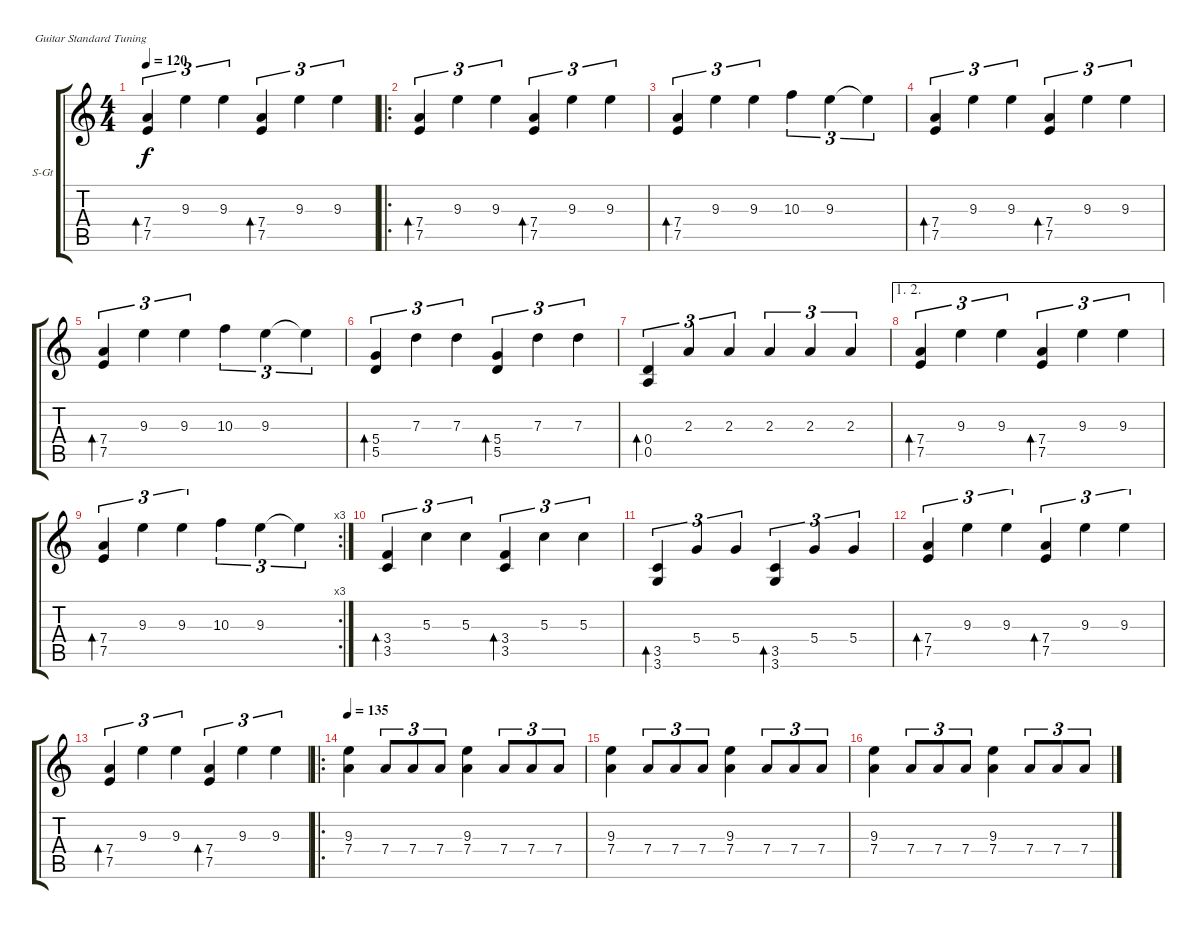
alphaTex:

\bracketExtendMode groupsimilarinstruments
\firstSystemTrackNameOrientation horizontal
\otherSystemsTrackNameOrientation horizontal
\track ("Acoustic Guitar" "S-Gt") {instrument acousticguitarsteel}
\staff {score tabs}
\tuning (E4 B3 G3 D3 A2 E2)
\ts (4 4)
\tempo 120
\clef g2
\scale
0.333333
\ks c
(7.4 7.5).4{tu (3 2) bd 480 dy f} 9.3.4{tu (3 2)} 9.3.4{tu (3 2)} (7.4 7.5).4{tu (3 2) bd 480} 9.3.4{tu (3 2)} 9.3.4{tu (3 2)} |
\ro
\scale
0.374359 (7.4 7.5).4{tu (3 2) bd 480} 9.3.4{tu (3 2)} 9.3.4{tu (3 2)} (7.4 7.5).4{tu (3 2) bd 480} 9.3.4{tu (3 2)} 9.3.4{tu (3 2)} |
\scale
0.312821 (7.4 7.5).4{tu (3 2) bd 480} 9.3.4{tu (3 2)} 9.3.4{tu (3 2)} 10.3.4{tu (3 2)} 9.3.4{tu (3 2)} 9.3{t}.4{tu (3 2)} |
\scale
0.312821 (7.4 7.5).4{tu (3 2) bd 480} 9.3.4{tu (3 2)} 9.3.4{tu (3 2)} (7.4 7.5).4{tu (3 2) bd 480} 9.3.4{tu (3 2)} 9.3.4{tu (3 2)} |
\scale
0.333333 (7.4 7.5).4{tu (3 2) bd 480} 9.3.4{tu (3 2)} 9.3.4{tu (3 2)} 10.3.4{tu (3 2)} 9.3.4{tu (3 2)} 9.3{t}.4{tu (3 2)} |
\scale
0.333333 (5.4 5.5).4{tu (3 2) bd 480} 7.3.4{tu (3 2)} 7.3.4{tu (3 2)} (5.4 5.5).4{tu (3 2) bd 480} 7.3.4{tu (3 2)} 7.3.4{tu (3 2)} |
\scale
0.333333 (0.4 0.5).4{tu (3 2) bd 480} 2.3.4{tu (3 2)} 2.3.4{tu (3 2)} 2.3.4{tu (3 2)} 2.3.4{tu (3 2)} 2.3.4{tu (3 2)} |
\ae (1 2)
\scale
0.322751 (7.4 7.5).4{tu (3 2) bd 480} 9.3.4{tu (3 2)} 9.3.4{tu (3 2)} (7.4 7.5).4{tu (3 2) bd 480} 9.3.4{tu (3 2)} 9.3.4{tu (3 2)} |
\rc 3
\scale
0.354497 (7.4 7.5).4{tu (3 2) bd 480} 9.3.4{tu (3 2)} 9.3.4{tu (3 2)} 10.3.4{tu (3 2)} 9.3.4{tu (3 2)} 9.3{t}.4{tu (3 2)} |
\scale
0.322751 (3.4 3.5).4{tu (3 2) bd 480} 5.3.4{tu (3 2)} 5.3.4{tu (3 2)} (3.4 3.5).4{tu (3 2) bd 480} 5.3.4{tu (3 2)} 5.3.4{tu (3 2)} |
\scale
0.333333 (3.5 3.6).4{tu (3 2) bd 480} 5.4.4{tu (3 2)} 5.4.4{tu (3 2)} (3.5 3.6).4{tu (3 2) bd 480} 5.4.4{tu (3 2)} 5.4.4{tu (3 2)} |
\scale
0.333333 (7.4 7.5).4{tu (3 2) bd 480} 9.3.4{tu (3 2)} 9.3.4{tu (3 2)} (7.4 7.5).4{tu (3 2) bd 480} 9.3.4{tu (3 2)} 9.3.4{tu (3 2)} |
\scale
0.333333 (7.4 7.5).4{tu (3 2) bd 480} 9.3.4{tu (3 2)} 9.3.4{tu (3 2)} (7.4 7.5).4{tu (3 2) bd 240} 9.3.4{tu (3 2)} 9.3.4{tu (3 2)} |
\ro
\tempo 135
\scale
0.374359 (9.3 7.4).4 7.4.8{tu (3 2)} 7.4.8{tu (3 2)} 7.4.8{tu (3 2)} (9.3 7.4).4 7.4.8{tu (3 2)} 7.4.8{tu (3 2)} 7.4.8{tu (3 2)} |
\scale
0.312821 (9.3 7.4).4 7.4.8{tu (3 2)} 7.4.8{tu (3 2)} 7.4.8{tu (3 2)} (9.3 7.4).4 7.4.8{tu (3 2)} 7.4.8{tu (3 2)} 7.4.8{tu (3 2)} |
\scale
0.312821 (9.3 7.4).4 7.4.8{tu (3 2)} 7.4.8{tu (3 2)} 7.4.8{tu (3 2)} (9.3 7.4).4 7.4.8{tu (3 2)} 7.4.8{tu (3 2)} 7.4.8{tu (3 2)}
